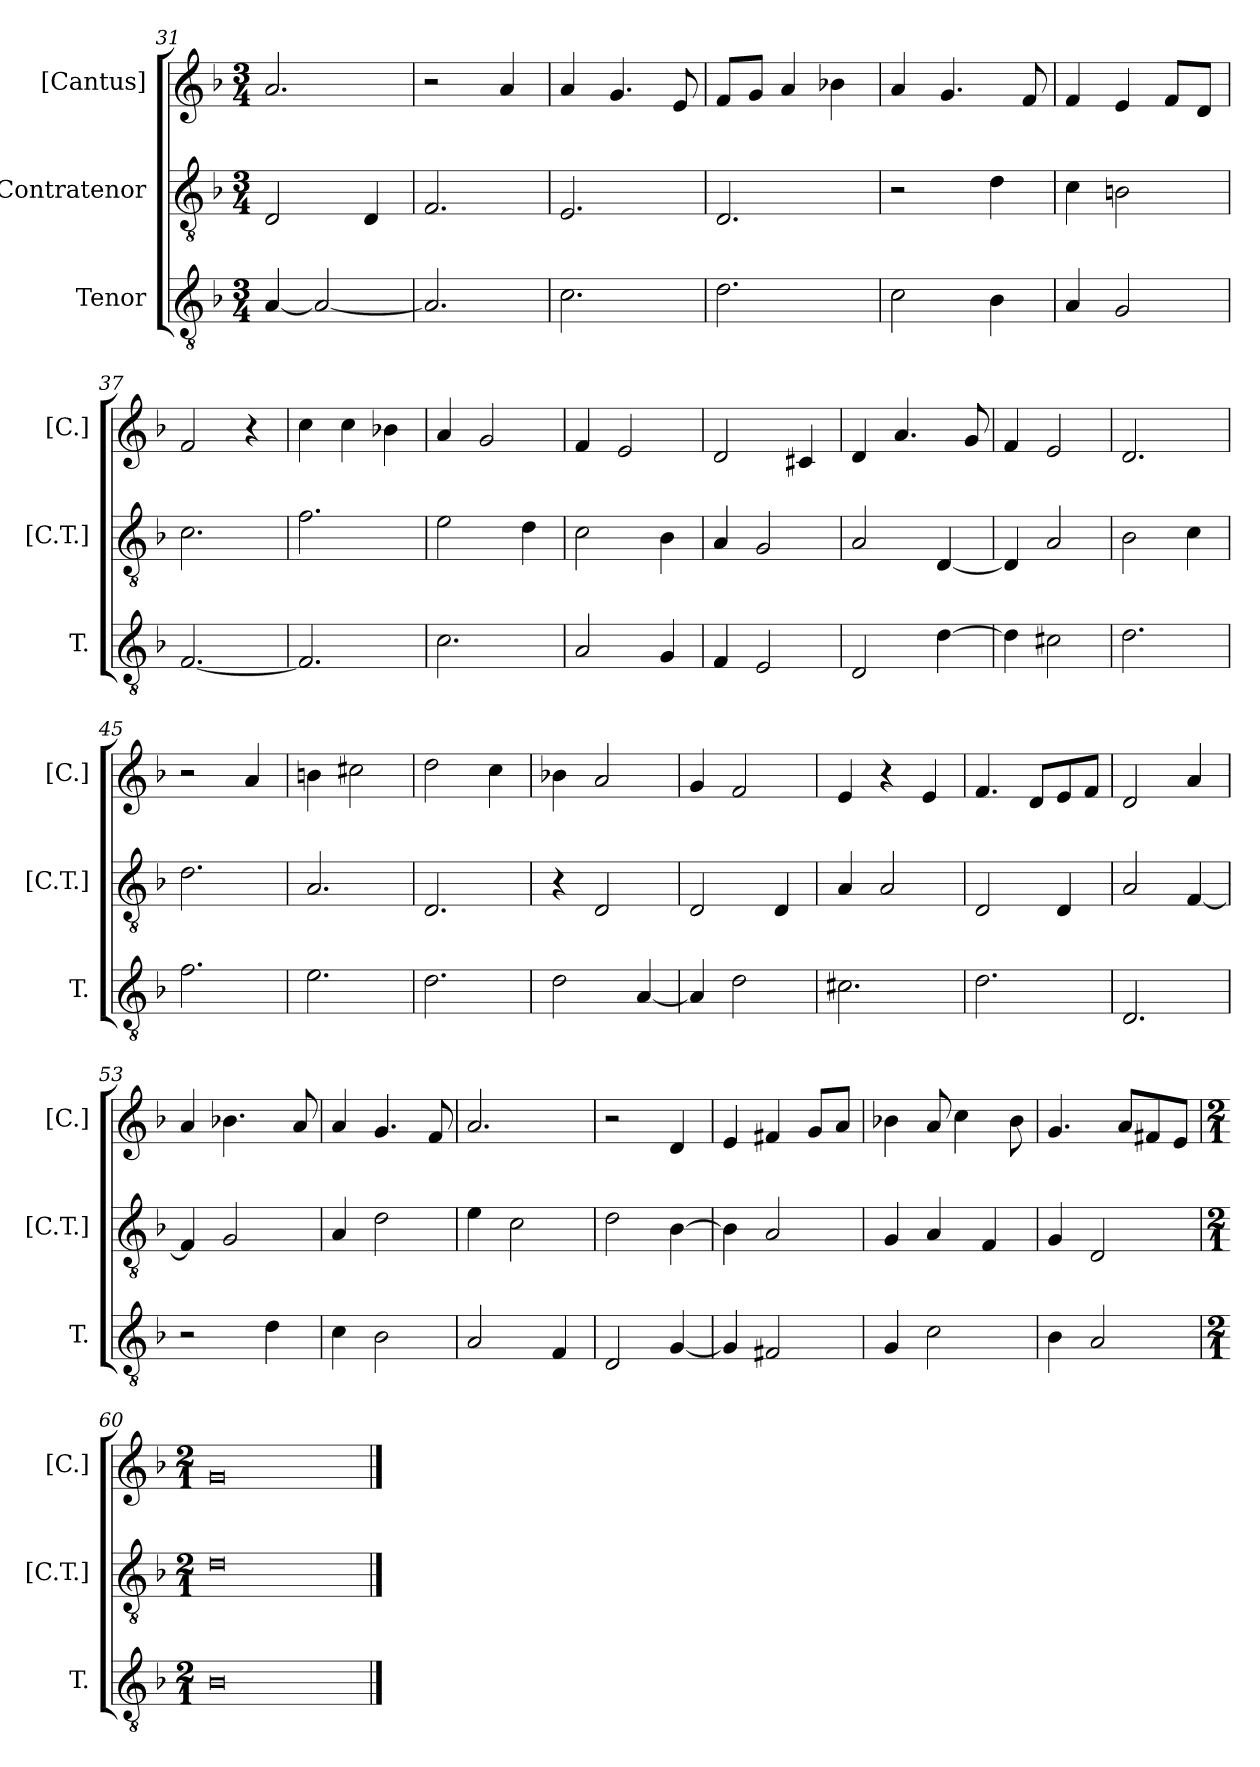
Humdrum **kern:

**kern	**kern	**kern
*part3	*part2	*part1
*staff3	*staff2	*staff1
*I"Tenor	*I"Contratenor	*I"[Cantus]
*I'T.	*I'[C.T.]	*I'[C.]
*clefGv2	*clefGv2	*clefG2
*ITrd7c12	*ITrd14c24	*
*k[b-]	*k[b-]	*k[b-]
*F:	*F:	*F:
*M3/4	*M3/4	*M3/4
=31	=31	=31
[4AA/	2DDD/	2.a/
2AA/_	.	.
.	4DDD/	.
=32	=32	=32
2.AA/]	2.FFF/	2r
.	.	4a/
=33	=33	=33
2.C\	2.EEE/	4a/
.	.	4.g/
.	.	8e/
=34	=34	=34
2.D\	2.DDD/	8f/L
.	.	8g/J
.	.	4a/
.	.	4b-X\
=35	=35	=35
2C\	2r	4a/
.	.	4.g/
4BB-\	4DD\	.
.	.	8f/
=36	=36	=36
4AA/	4CC\	4f/
2GG/	2BBBn\	4e/
.	.	8f/L
.	.	8d/J
=37	=37	=37
[2.FF/	2.CC\	2f/
.	.	4r
=38	=38	=38
2.FF/]	2.FF\	4cc\
.	.	4cc\
.	.	4b-X\
=39	=39	=39
2.C\	2EE\	4a/
.	.	2g/
.	4DD\	.
=40	=40	=40
2AA/	2CC\	4f/
.	.	2e/
4GG/	4BBB-\	.
=41	=41	=41
4FF/	4AAA/	2d/
2EE/	2GGG/	.
.	.	4c#X/
=42	=42	=42
2DD/	2AAA/	4d/
.	.	4.a/
[4D\	[4DDD/	.
.	.	8g/
=43	=43	=43
4D\]	4DDD/]	4f/
2C#X\	2AAA/	2e/
=44	=44	=44
2.D\	2BBB-\	2.d/
.	4CC\	.
=45	=45	=45
2.F\	2.DD\	2r
.	.	4a/
=46	=46	=46
2.E\	2.AAA/	4b\
.	.	2cc#X\
=47	=47	=47
2.D\	2.DDD/	2dd\
.	.	4cc\
=48	=48	=48
2D\	4r	4b-X\
.	2DDD/	2a/
[4AA/	.	.
=49	=49	=49
4AA/]	2DDD/	4g/
2D\	.	2f/
.	4DDD/	.
=50	=50	=50
2.C#X\	4AAA/	4e/
.	2AAA/	4r
.	.	4e/
=51	=51	=51
2.D\	2DDD/	4.f/
.	.	8d/L
.	4DDD/	8e/
.	.	8f/J
=52	=52	=52
2.DD/	2AAA/	2d/
.	[4FFF/	4a/
=53	=53	=53
2r	4FFF/]	4a/
.	2GGG/	4.b-X\
4D\	.	.
.	.	8a/
=54	=54	=54
4C\	4AAA/	4a/
2BB-\	2DD\	4.g/
.	.	8f/
=55	=55	=55
2AA/	4EE\	2.a/
.	2CC\	.
4FF/	.	.
=56	=56	=56
2DD/	2DD\	2r
[4GG/	[4BBB-\	4d/
=57	=57	=57
4GG/]	4BBB-\]	4e/
2FF#X/	2AAA/	4f#X/
.	.	8g/L
.	.	8a/J
=58	=58	=58
4GG/	4GGG/	4b-X\
2C\	4AAA/	8a/
.	.	4cc\
.	4FFF/	.
.	.	8b-\
=59	=59	=59
4BB-\	4GGG/	4.g/
2AA/	2DDD/	.
.	.	8a/L
.	.	8f#X/
.	.	8e/J
=60	=60	=60
*M2/1	*M2/1	*M2/1
0BB-	0DD	0g
==	==	==
*-	*-	*-
